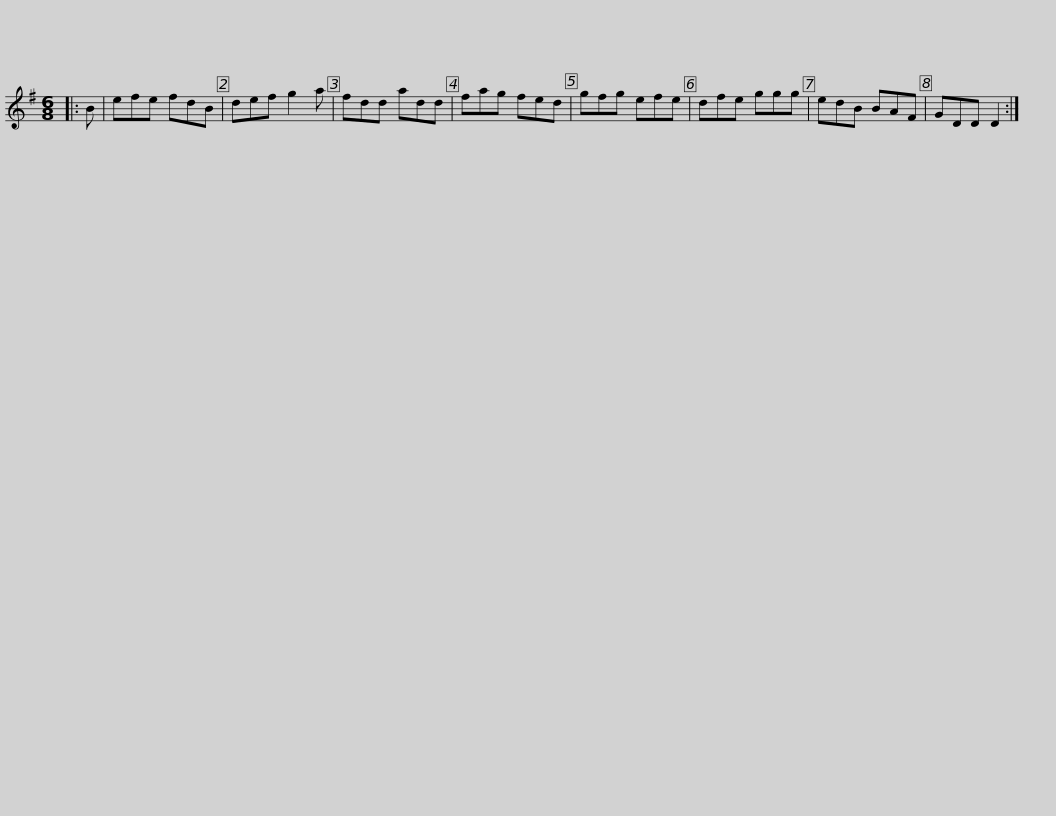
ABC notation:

X:1
L:1/8
M:6/8
I:linebreak $
K:Emin
V:1 treble
V:1
|: B | efe fdB | def g2 a | fdd add | fag fed | %5
 gfg efe | dfe ggg | edB BAF |$ GDD D2 :| %9
